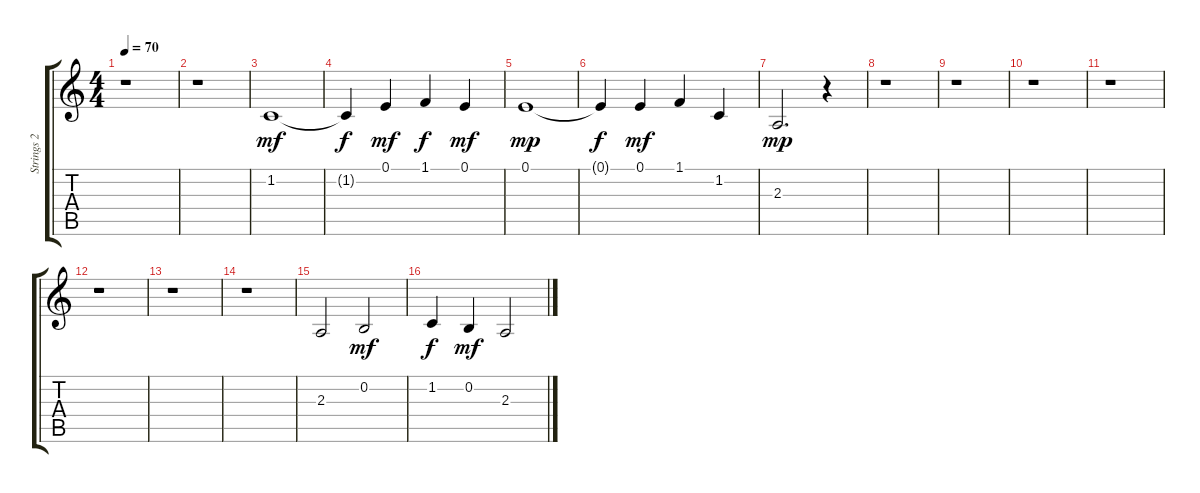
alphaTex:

\track ("Strings 2" "Strings 2") {instrument synthstrings1}
\staff {score tabs}
\tuning (E4 B3 G3 D3 A2 E2) {hide}
\ts (4 4)
\tempo 70
\clef g2
\ks c
r.1{dy mf instrument synthstrings1} |
r.1 |
1.2.1 |
1.2{t}.4{dy f} 0.1.4{dy mf} 1.1.4{dy f} 0.1.4{dy mf} |
0.1.1{dy mp} |
0.1{t}.4{dy f} 0.1.4{dy mf} 1.1.4 1.2.4 |
2.3.2{d dy mp} r.4 |
r.1 |
r.1 |
r.1 |
r.1 |
r.1 |
r.1 |
r.1 |
2.3.2 0.2.2{dy mf} |
1.2.4{dy f} 0.2.4{dy mf} 2.3.2
